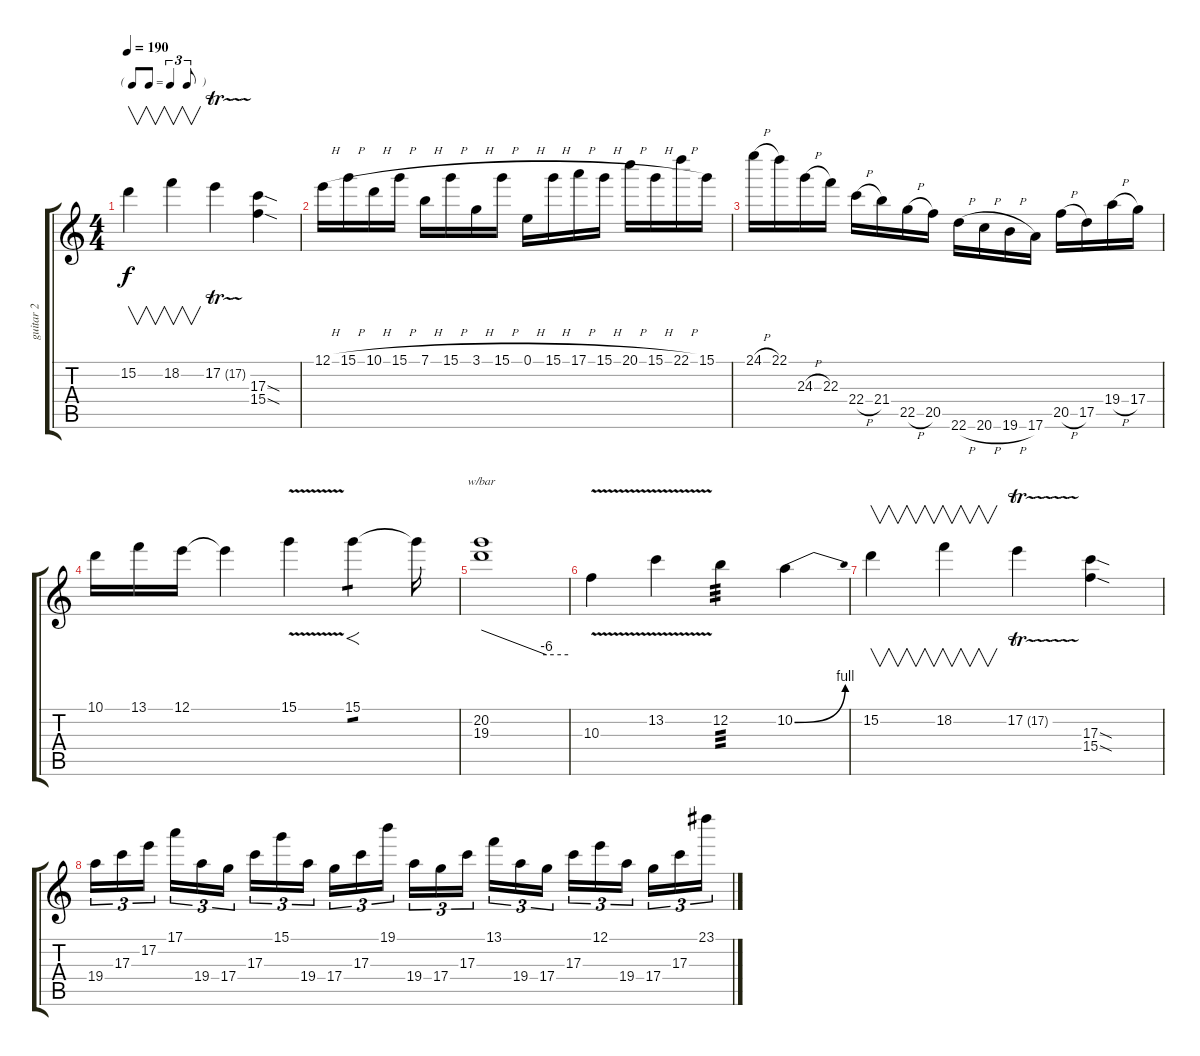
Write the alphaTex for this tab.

\track ("guitar 2" "guitar 2") {instrument distortionguitar}
\staff {score tabs}
\tuning (E4 B3 G3 D3 A2 E2) {hide}
\ts (4 4)
\tf triplet8th
\tempo 190
\clef g2
\ks c
15.2.4{v dy f} 18.2.4{v} 17.2{tr (17 64)}.4 (17.3{sod} 15.4{sod}).4 |
12.1{h}.16 15.1{h}.16 10.1{h}.16 15.1{h}.16 7.1{h}.16 15.1{h}.16 3.1{h}.16 15.1{h}.16 0.1{h}.16 15.1{h}.16 17.1{h}.16 15.1{h}.16 20.1{h}.16 15.1{h}.16 22.1{h}.16 15.1.16 |
24.1{h}.16 22.1.16 24.3{h}.16 22.3.16 22.4{h}.16 21.4.16 22.5{h}.16 20.5.16 22.6{h}.16 20.6{h}.16 19.6{h}.16 17.6.16 20.5{h}.16 17.5.16 19.4{h}.16 17.4.16 |
10.1.16 13.1.16 12.1.16 12.1{t}.4 15.1{v}.4 15.1.4{f tp 1} 15.1{t}.16 |
(20.2 19.3).1{tbe (custom default 0 0 45 -24 60 -24)} |
10.3{v}.4 13.2{v}.4 12.2.4{tp 3} 10.2{be (bend 0 0 60 4)}.4 |
15.2.4{v} 18.2.4{v} 17.2{tr (17 64)}.4 (17.3{sod} 15.4{sod}).4 |
19.4.16{tu (3 2)} 17.3.16{tu (3 2)} 17.2.16{tu (3 2)} 17.1.16{tu (3 2)} 19.4.16{tu (3 2)} 17.4.16{tu (3 2)} 17.3.16{tu (3 2)} 15.1.16{tu (3 2)} 19.4.16{tu (3 2)} 17.4.16{tu (3 2)} 17.3.16{tu (3 2)} 19.1.16{tu (3 2)} 19.4.16{tu (3 2)} 17.4.16{tu (3 2)} 17.3.16{tu (3 2)} 13.1.16{tu (3 2)} 19.4.16{tu (3 2)} 17.4.16{tu (3 2)} 17.3.16{tu (3 2)} 12.1.16{tu (3 2)} 19.4.16{tu (3 2)} 17.4.16{tu (3 2)} 17.3.16{tu (3 2)} 23.1.16{tu (3 2)}
